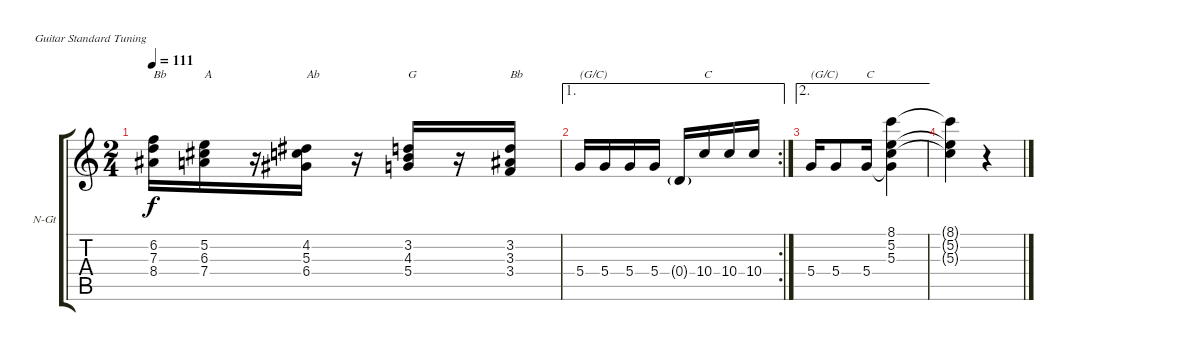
\bracketExtendMode groupsimilarinstruments
\firstSystemTrackNameOrientation horizontal
\otherSystemsTrackNameOrientation horizontal
\track ("Trilha 1" "N-Gt") {instrument acousticguitarnylon}
\staff {score tabs}
\tuning (E4 B3 G3 D3 A2 E2)
\ts (2 4)
\tempo 111
\clef g2
\ks c
(6.2 7.3 8.4).16{txt "Bb" dy f} (5.2 6.3 7.4).16{txt "A"} r.16 (4.2 5.3 6.4).16{txt "Ab"} r.16 (3.2 4.3 5.4).16{txt "G"} r.16 (3.2 3.3 3.4).16{txt "Bb"} |
\ae 1
\rc 2
5.4.16{txt "(G/C)"} 5.4.16 5.4.16 5.4.16 0.4{g}.16 10.4.16{txt "C"} 10.4.16 10.4.16 |
\ae 2
5.4.16{txt "(G/C)"} 5.4.8 5.4.16{txt "C"} (8.1 5.2 5.3 5.4{t}).4 |
(8.1{t} 5.2{t} 5.3{t}).4 r.4
